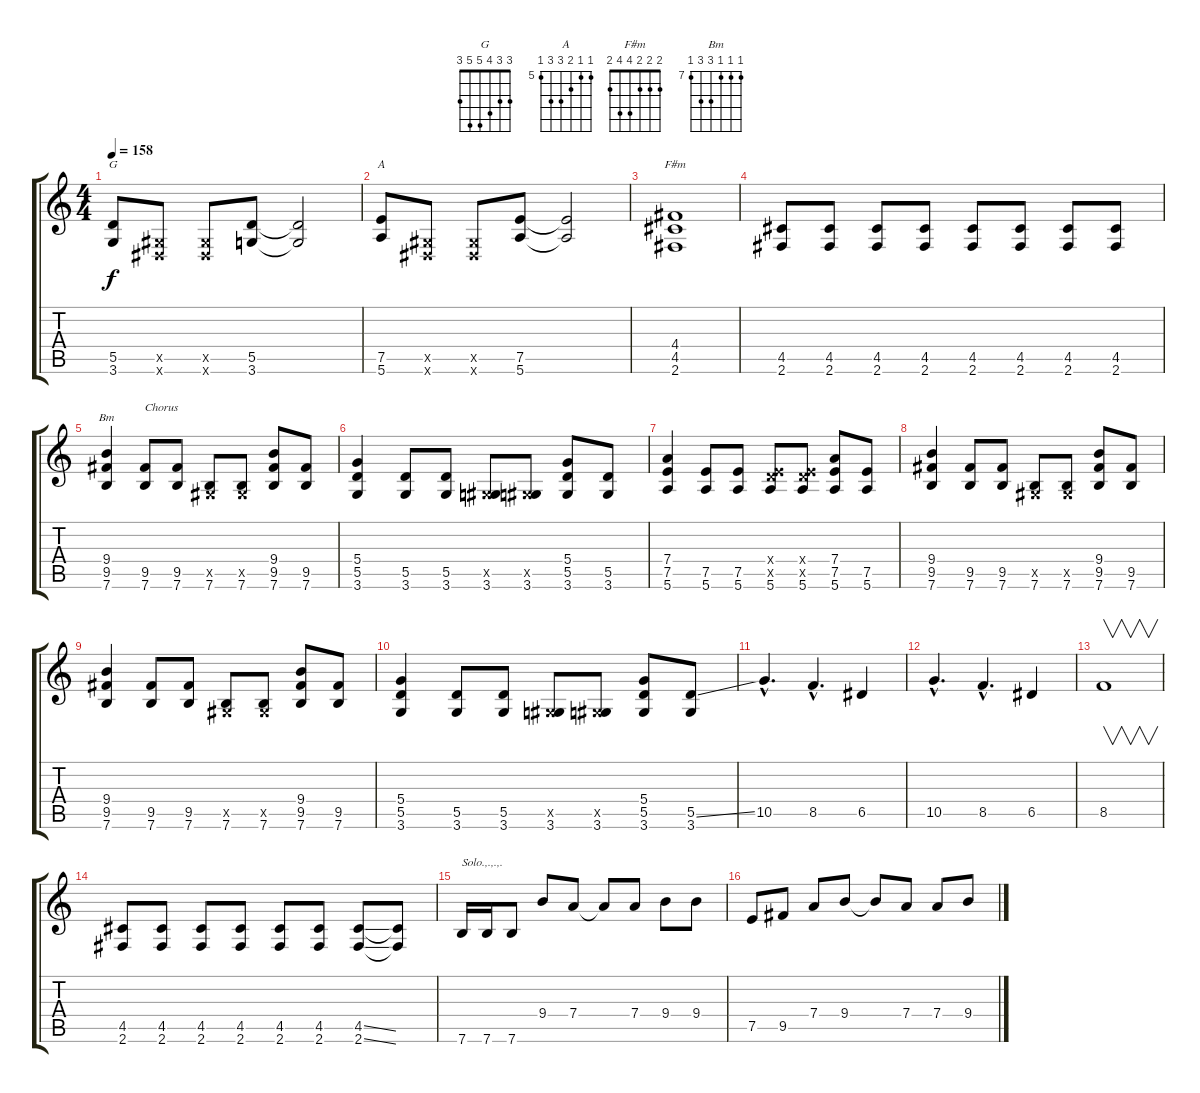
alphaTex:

\track "" {instrument overdrivenguitar}
\staff {score tabs}
\tuning (E4 B3 G3 D3 A2 E2) {hide}
\chord ("G" 3 3 4 5 5 3)
\chord ("A" 5 5 6 7 7 5) {firstfret 5}
\chord ("F#m" 2 2 2 4 4 2)
\chord ("Bm" 7 7 7 9 9 7) {firstfret 7}
\ts (4 4)
\tempo 158
\clef g2
\ks c
(5.5 3.6).8{ch "G" dy f} (-1.5{x} -1.6{x}).8 (-1.5{x} -1.6{x}).8 (5.5 3.6).8 (5.5{t} 3.6{t}).2 |
(7.5 5.6).8{ch "A"} (-1.5{x} -1.6{x}).8 (-1.5{x} -1.6{x}).8 (7.5 5.6).8 (7.5{t} 5.6{t}).2 |
(4.4 4.5 2.6).1{ch "F#m"} |
(4.5 2.6).8 (4.5 2.6).8 (4.5 2.6).8 (4.5 2.6).8 (4.5 2.6).8 (4.5 2.6).8 (4.5 2.6).8 (4.5 2.6).8 |
(9.4 9.5 7.6).4{ch "Bm"} (9.5 7.6).8{txt "Chorus"} (9.5 7.6).8 (-1.5{x} 7.6).8 (-1.5{x} 7.6).8 (9.4 9.5 7.6).8 (9.5 7.6).8 |
(5.4 5.5 3.6).4 (5.5 3.6).8 (5.5 3.6).8 (-1.5{x} 3.6).8 (-1.5{x} 3.6).8 (5.4 5.5 3.6).8 (5.5 3.6).8 |
(7.4 7.5 5.6).4 (7.5 5.6).8 (7.5 5.6).8 (0.4{x} 7.5{x} 5.6).8 (0.4{x} 7.5{x} 5.6).8 (7.4 7.5 5.6).8 (7.5 5.6).8 |
(9.4 9.5 7.6).4 (9.5 7.6).8 (9.5 7.6).8 (-1.5{x} 7.6).8 (-1.5{x} 7.6).8 (9.4 9.5 7.6).8 (9.5 7.6).8 |
(9.4 9.5 7.6).4 (9.5 7.6).8 (9.5 7.6).8 (-1.5{x} 7.6).8 (-1.5{x} 7.6).8 (9.4 9.5 7.6).8 (9.5 7.6).8 |
(5.4 5.5 3.6).4 (5.5 3.6).8 (5.5 3.6).8 (-1.5{x} 3.6).8 (-1.5{x} 3.6).8 (5.4 5.5 3.6).8 (5.5{ss} 3.6).8 |
10.5{hac}.4{d} 8.5{hac}.4{d} 6.5.4 |
10.5{hac}.4{d} 8.5{hac}.4{d} 6.5.4 |
8.5.1{v} |
(4.5 2.6).8 (4.5 2.6).8 (4.5 2.6).8 (4.5 2.6).8 (4.5 2.6).8 (4.5 2.6).8 (4.5{ss} 2.6{ss}).8 (4.5{t} 2.6{t}).8 |
7.6.16{txt "Solo.,.,.,."} 7.6.16 7.6.8 9.4.8 7.4.8 7.4{t}.8 7.4.8 9.4.8 9.4.8 |
7.5.8 9.5.8 7.4.8 9.4.8 9.4{t}.8 7.4.8 7.4.8 9.4.8
